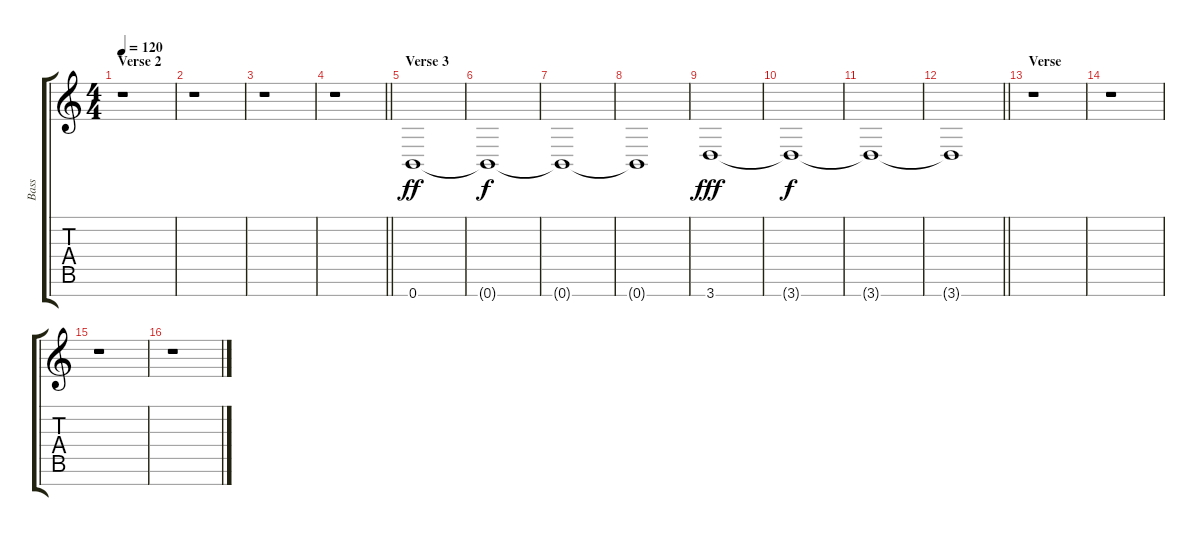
\track ("Bass" "Bass") {instrument synthbass1}
\staff {score tabs}
\tuning (E4 B3 G3 D3 A2 E2 B1) {hide}
\ts (4 4)
\section ("" "Verse 2")
\tempo 120
\clef g2
\ks c
r.1{dy f} |
r.1 |
r.1 |
\barLineRight lightlight
r.1 |
\section ("" "Verse 3")
0.7.1{dy ff} |
0.7{t}.1{dy f} |
0.7{t}.1 |
0.7{t}.1 |
3.7.1{dy fff} |
3.7{t}.1{dy f} |
3.7{t}.1 |
\barLineRight lightlight
3.7{t}.1 |
\section ("" "Verse")
r.1 |
r.1 |
r.1 |
r.1
